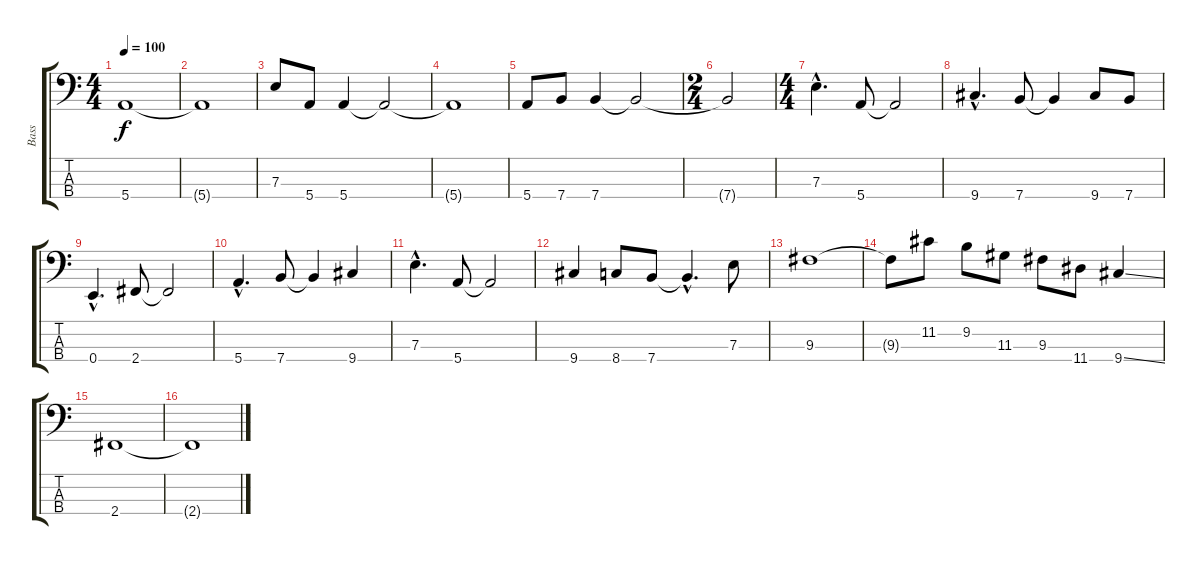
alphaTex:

\track ("Bass" "Bass") {instrument acousticbass}
\staff {score tabs}
\tuning (G2 D2 A1 E1) {hide}
\ts (4 4)
\tempo 100
\clef f4
\ks c
5.4.1{dy f} |
5.4{t}.1 |
7.3.8 5.4.8 5.4.4 5.4{t}.2 |
5.4{t}.1 |
5.4.8 7.4.8 7.4.4 7.4{t}.2 |
\ts (2 4)
7.4{t}.2 |
\ts (4 4)
7.3{hac}.4{d} 5.4.8 5.4{t}.2 |
9.4{hac}.4{d} 7.4.8 7.4{t}.4 9.4.8 7.4.8 |
0.4{hac}.4{d} 2.4.8 2.4{t}.2 |
5.4{hac}.4{d} 7.4.8 7.4{t}.4 9.4.4 |
7.3{hac}.4{d} 5.4.8 5.4{t}.2 |
9.4.4 8.4.8 7.4.8 7.4{hac t}.4{d} 7.3.8 |
9.3.1 |
9.3{t}.8 11.2.8 9.2.8 11.3.8 9.3.8 11.4.8 9.4{ss}.4 |
2.4.1 |
2.4{t}.1
